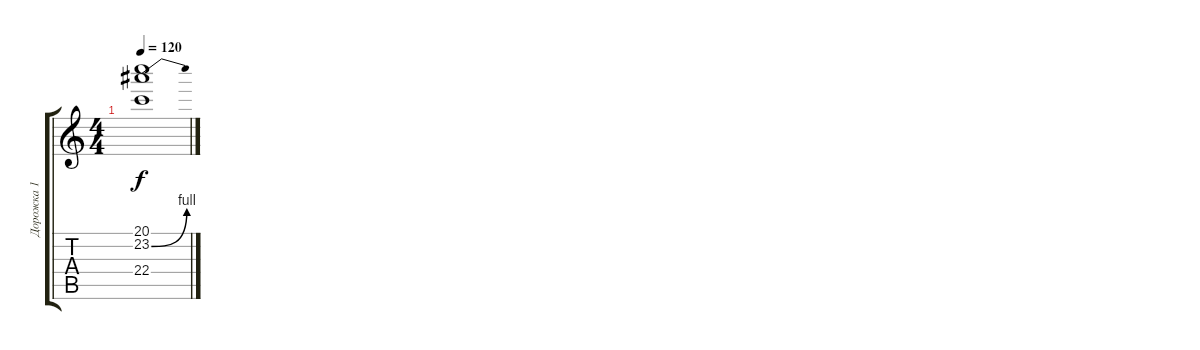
\track ("Дорожка 1" "Дорожка 1") {instrument distortionguitar}
\staff {score tabs}
\tuning (E4 B3 G3 D3 A2 E2) {hide}
\ts (4 4)
\tempo 120
\clef g2
\ks c
(20.1 23.2{be (bend 0 0 60 4)} 22.4).1{dy f}
